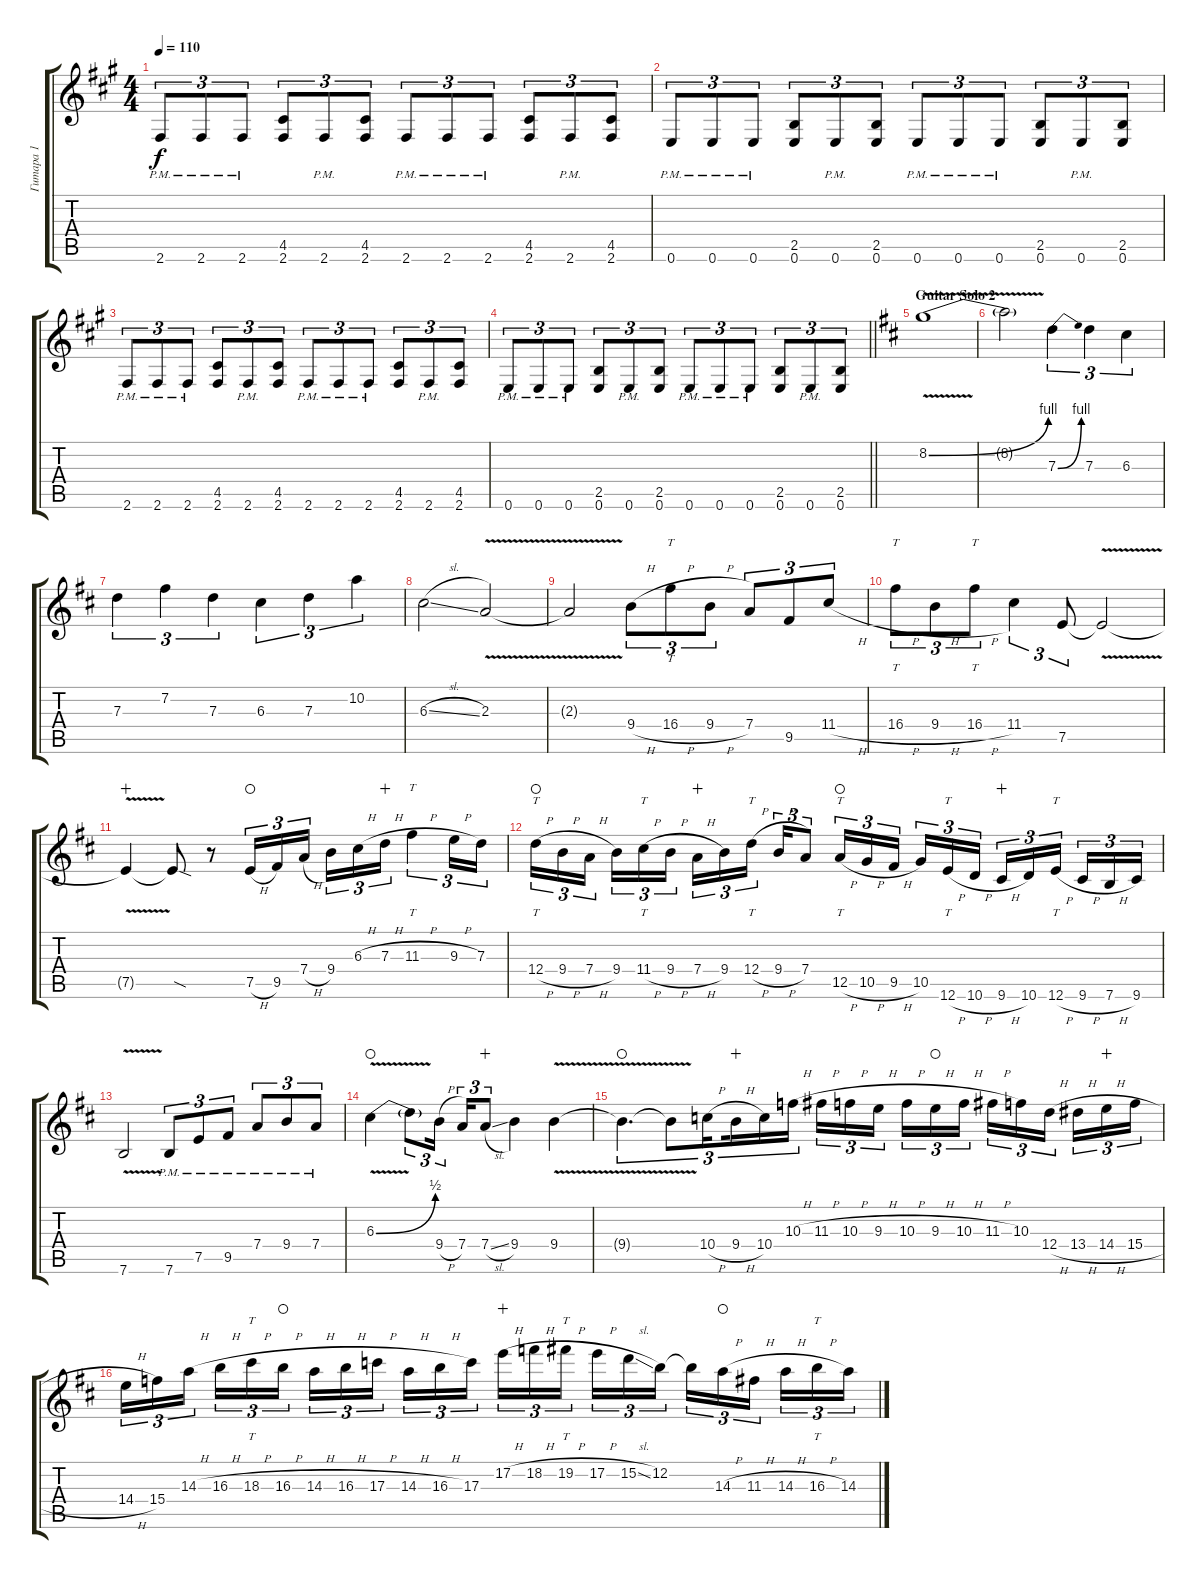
\track ("Гитара 1" "Гитара 1") {instrument distortionguitar}
\staff {score tabs}
\tuning (E4 B3 G3 D3 A2 E2) {hide}
\ts (4 4)
\tempo 110
\clef g2
\ks f#minor
2.6{pm}.8{tu (3 2) dy f} 2.6{pm}.8{tu (3 2)} 2.6{pm}.8{tu (3 2)} (4.5 2.6).8{tu (3 2)} 2.6{pm}.8{tu (3 2)} (4.5 2.6).8{tu (3 2)} 2.6{pm}.8{tu (3 2)} 2.6{pm}.8{tu (3 2)} 2.6{pm}.8{tu (3 2)} (4.5 2.6).8{tu (3 2)} 2.6{pm}.8{tu (3 2)} (4.5 2.6).8{tu (3 2)} |
0.6{pm}.8{tu (3 2)} 0.6{pm}.8{tu (3 2)} 0.6{pm}.8{tu (3 2)} (2.5 0.6).8{tu (3 2)} 0.6{pm}.8{tu (3 2)} (2.5 0.6).8{tu (3 2)} 0.6{pm}.8{tu (3 2)} 0.6{pm}.8{tu (3 2)} 0.6{pm}.8{tu (3 2)} (2.5 0.6).8{tu (3 2)} 0.6{pm}.8{tu (3 2)} (2.5 0.6).8{tu (3 2)} |
2.6{pm}.8{tu (3 2)} 2.6{pm}.8{tu (3 2)} 2.6{pm}.8{tu (3 2)} (4.5 2.6).8{tu (3 2)} 2.6{pm}.8{tu (3 2)} (4.5 2.6).8{tu (3 2)} 2.6{pm}.8{tu (3 2)} 2.6{pm}.8{tu (3 2)} 2.6{pm}.8{tu (3 2)} (4.5 2.6).8{tu (3 2)} 2.6{pm}.8{tu (3 2)} (4.5 2.6).8{tu (3 2)} |
\barLineRight lightlight
0.6{pm}.8{tu (3 2)} 0.6{pm}.8{tu (3 2)} 0.6{pm}.8{tu (3 2)} (2.5 0.6).8{tu (3 2)} 0.6{pm}.8{tu (3 2)} (2.5 0.6).8{tu (3 2)} 0.6{pm}.8{tu (3 2)} 0.6{pm}.8{tu (3 2)} 0.6{pm}.8{tu (3 2)} (2.5 0.6).8{tu (3 2)} 0.6{pm}.8{tu (3 2)} (2.5 0.6).8{tu (3 2)} |
\section ("" "Guitar Solo 2")
\ks bminor
8.2{be (bend 0 0 60 4) v}.1 |
8.2{t}.2 7.3{be (bend 0 0 60 4)}.4{tu (3 2)} 7.3.4{tu (3 2)} 6.3.4{tu (3 2)} |
7.3.4{tu (3 2)} 7.2.4{tu (3 2)} 7.3.4{tu (3 2)} 6.3.4{tu (3 2)} 7.3.4{tu (3 2)} 10.2.4{tu (3 2)} |
6.3{sl}.2 2.3{v}.2 |
2.3{t}.2 9.4{h}.8{tu (3 2)} 16.4{h}.8{tt tu (3 2)} 9.4{h}.8{tu (3 2)} 7.4.8{tu (3 2)} 9.5.8{tu (3 2)} 11.4{h}.8{tu (3 2)} |
16.4{h}.8{tt tu (3 2)} 9.4{h}.8{tu (3 2)} 16.4{h}.8{tt tu (3 2)} 11.4.4{tu (3 2)} 7.5.8{tu (3 2)} 7.5{v t}.2 |
7.5{t}.4{wahc} 7.5{sod t}.8 r.8 7.5{h}.16{tu (3 2) waho} 9.5.16{tu (3 2)} 7.4{h}.16{tu (3 2) beam splitsecondary} 9.4.16{tu (3 2)} 6.3{h}.16{tu (3 2)} 7.3{h}.16{tu (3 2) wahc} 11.3{h}.4{tt tu (3 2)} 9.3{h}.16{tu (3 2)} 7.3.16{tu (3 2)} |
12.4{h}.16{tt tu (3 2) waho} 9.4{h}.16{tu (3 2)} 7.4{h}.16{tu (3 2) beam splitsecondary} 9.4.16{tu (3 2)} 11.4{h}.16{tt tu (3 2)} 9.4{h}.16{tu (3 2)} 7.4{h}.16{tu (3 2) wahc} 9.4.16{tu (3 2)} 12.4{h}.16{tt tu (3 2) beam splitsecondary} 9.4{h}.16{tu (3 2)} 7.4.8{tu (3 2)} 12.5{h}.16{tt tu (3 2) waho} 10.5{h}.16{tu (3 2)} 9.5{h}.16{tu (3 2) beam splitsecondary} 10.5.16{tu (3 2)} 12.6{h}.16{tt tu (3 2)} 10.6{h}.16{tu (3 2)} 9.6{h}.16{tu (3 2) wahc} 10.6.16{tu (3 2)} 12.6{h}.16{tt tu (3 2) beam splitsecondary} 9.6{h}.16{tu (3 2)} 7.6{h}.16{tu (3 2)} 9.6.16{tu (3 2)} |
7.6{v}.2 7.6{pm}.8{tu (3 2)} 7.5{pm}.8{tu (3 2)} 9.5{pm}.8{tu (3 2)} 7.4{pm}.8{tu (3 2)} 9.4{pm}.8{tu (3 2)} 7.4{pm}.8{tu (3 2)} |
6.3{be (bend 0 0 60 2) v}.4{waho} 6.3{t}.8{tu (3 2)} 9.4{h}.16{tu (3 2) beam splitsecondary} 7.4.16{tu (3 2)} 7.4{sl}.8{tu (3 2) wahc} 9.4.4 9.4{v}.4 |
9.4{v t}.4{d tu (3 2) waho} 9.4{t}.8{tu (3 2)} 10.4{h}.16{tu (3 2) beam splitsecondary} 9.4{h}.16{tu (3 2) wahc} 10.4.16{tu (3 2)} 10.3{h}.16{tu (3 2)} 11.3{h}.16{tu (3 2)} 10.3{h}.16{tu (3 2)} 9.3{h}.16{tu (3 2) beam splitsecondary} 10.3{h}.16{tu (3 2)} 9.3{h}.16{tu (3 2) waho} 10.3{h}.16{tu (3 2)} 11.3{h}.16{tu (3 2)} 10.3.16{tu (3 2)} 12.4{h}.16{tu (3 2) beam splitsecondary} 13.4{h}.16{tu (3 2)} 14.4{h}.16{tu (3 2) wahc} 15.4{h}.16{tu (3 2)} |
14.4{h}.16{tu (3 2)} 15.4.16{tu (3 2)} 14.3{h}.16{tu (3 2) beam splitsecondary} 16.3{h}.16{tu (3 2)} 18.3{h}.16{tt tu (3 2)} 16.3{h}.16{tu (3 2) waho} 14.3{h}.16{tu (3 2)} 16.3{h}.16{tu (3 2)} 17.3{h}.16{tu (3 2) beam splitsecondary} 14.3{h}.16{tu (3 2)} 16.3{h}.16{tu (3 2)} 17.3.16{tu (3 2)} 17.2{h}.16{tu (3 2) wahc} 18.2{h}.16{tu (3 2)} 19.2{h}.16{tt tu (3 2) beam splitsecondary} 17.2{h}.16{tu (3 2)} 15.2{sl}.16{tu (3 2)} 12.2.16{tu (3 2)} 12.2{t}.16{tu (3 2)} 14.3{h}.16{tu (3 2) waho} 11.3{h}.16{tu (3 2) beam splitsecondary} 14.3{h}.16{tu (3 2)} 16.3{h}.16{tt tu (3 2)} 14.3.16{tu (3 2)}
